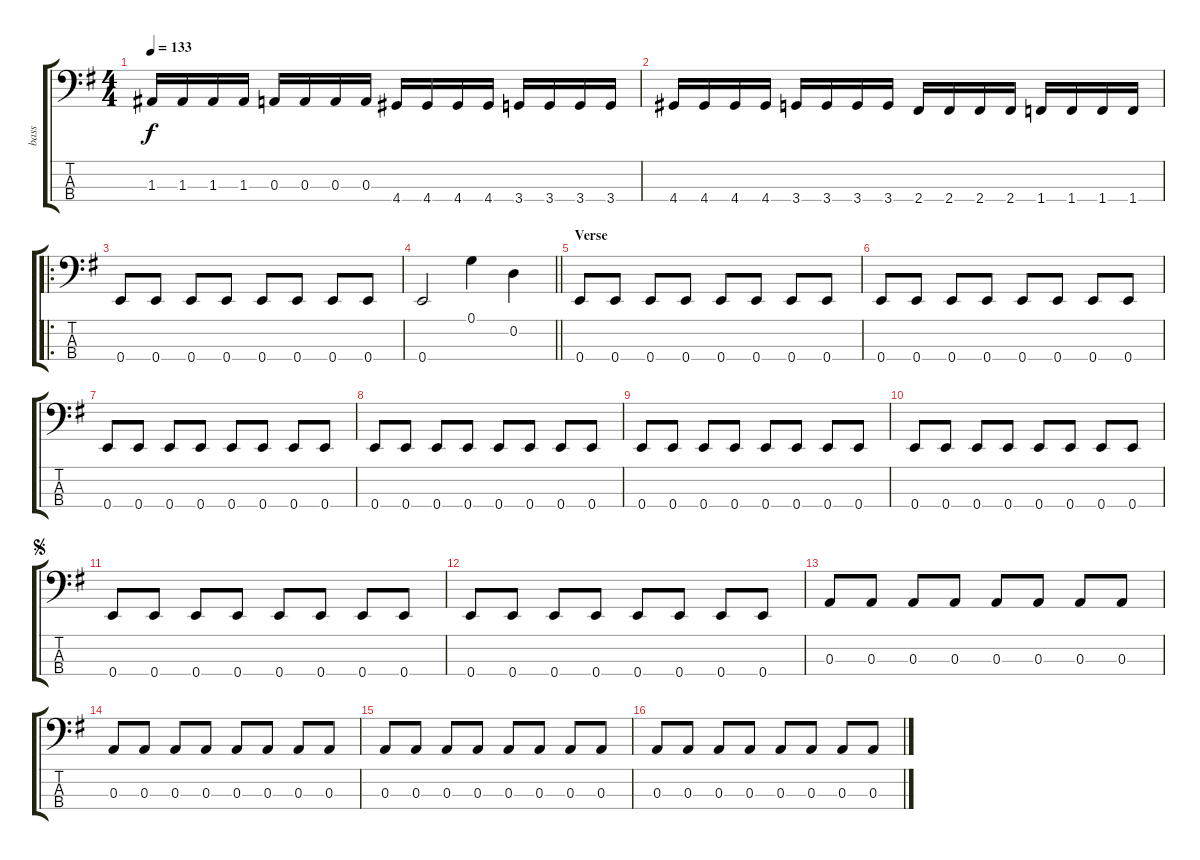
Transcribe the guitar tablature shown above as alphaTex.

\track ("bass" "bass") {instrument electricbasspick}
\staff {score tabs}
\tuning (G2 D2 A1 E1) {hide}
\ts (4 4)
\tempo 133
\clef f4
\ks g
1.3.16{dy f instrument electricbasspick} 1.3.16 1.3.16 1.3.16 0.3.16 0.3.16 0.3.16 0.3.16 4.4.16 4.4.16 4.4.16 4.4.16 3.4.16 3.4.16 3.4.16 3.4.16 |
4.4.16 4.4.16 4.4.16 4.4.16 3.4.16 3.4.16 3.4.16 3.4.16 2.4.16 2.4.16 2.4.16 2.4.16 1.4.16 1.4.16 1.4.16 1.4.16 |
\ro
0.4.8 0.4.8 0.4.8 0.4.8 0.4.8 0.4.8 0.4.8 0.4.8 |
\barLineRight lightlight
0.4.2 0.1.4 0.2.4 |
\section ("" "Verse")
0.4.8 0.4.8 0.4.8 0.4.8 0.4.8 0.4.8 0.4.8 0.4.8 |
0.4.8 0.4.8 0.4.8 0.4.8 0.4.8 0.4.8 0.4.8 0.4.8 |
0.4.8 0.4.8 0.4.8 0.4.8 0.4.8 0.4.8 0.4.8 0.4.8 |
0.4.8 0.4.8 0.4.8 0.4.8 0.4.8 0.4.8 0.4.8 0.4.8 |
0.4.8 0.4.8 0.4.8 0.4.8 0.4.8 0.4.8 0.4.8 0.4.8 |
0.4.8 0.4.8 0.4.8 0.4.8 0.4.8 0.4.8 0.4.8 0.4.8 |
\jump segno
0.4.8 0.4.8 0.4.8 0.4.8 0.4.8 0.4.8 0.4.8 0.4.8 |
0.4.8 0.4.8 0.4.8 0.4.8 0.4.8 0.4.8 0.4.8 0.4.8 |
0.3.8 0.3.8 0.3.8 0.3.8 0.3.8 0.3.8 0.3.8 0.3.8 |
0.3.8 0.3.8 0.3.8 0.3.8 0.3.8 0.3.8 0.3.8 0.3.8 |
0.3.8 0.3.8 0.3.8 0.3.8 0.3.8 0.3.8 0.3.8 0.3.8 |
0.3.8 0.3.8 0.3.8 0.3.8 0.3.8 0.3.8 0.3.8 0.3.8
